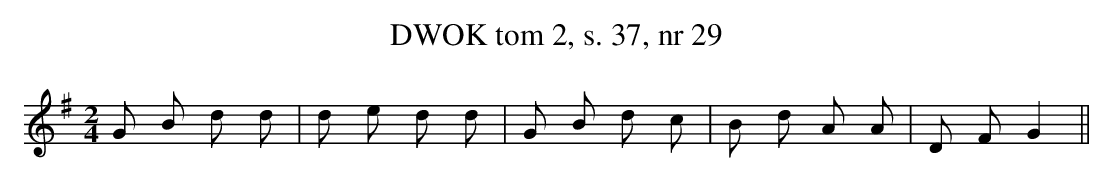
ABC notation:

X:1
T: DWOK tom 2, s. 37, nr 29
L: 1/16
M: 2/4
K: G
G2 B2 d2 d2 | \
d2 e2 d2 d2 | \
G2 B2 d2 c2 | \
B2 d2 A2 A2 | \
D2 F2 G4 ||
